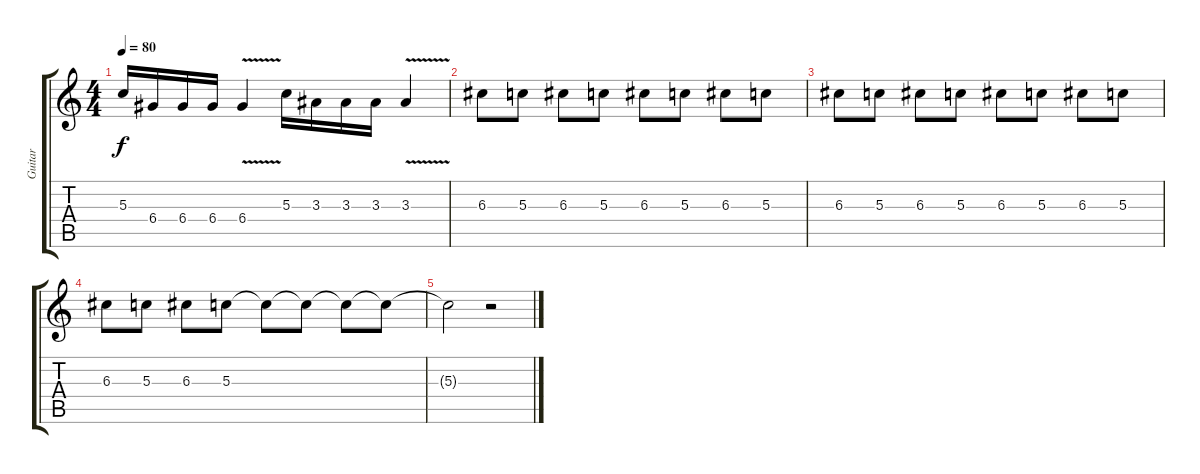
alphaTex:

\track ("Guitar" "Guitar") {instrument electricguitarjazz}
\staff {score tabs}
\tuning (E4 B3 G3 D3 A2 E2) {hide}
\ts (4 4)
\tempo 80
\clef g2
\ks c
5.3.16{dy f} 6.4.16 6.4.16 6.4.16 6.4{v}.4 5.3.16 3.3.16 3.3.16 3.3.16 3.3{v}.4 |
6.3.8 5.3.8 6.3.8 5.3.8 6.3.8 5.3.8 6.3.8 5.3.8 |
6.3.8 5.3.8 6.3.8 5.3.8 6.3.8 5.3.8 6.3.8 5.3.8 |
6.3.8 5.3.8 6.3.8 5.3.8 5.3{t}.8 5.3{t}.8 5.3{t}.8 5.3{t}.8 |
5.3{t}.2 r.2
